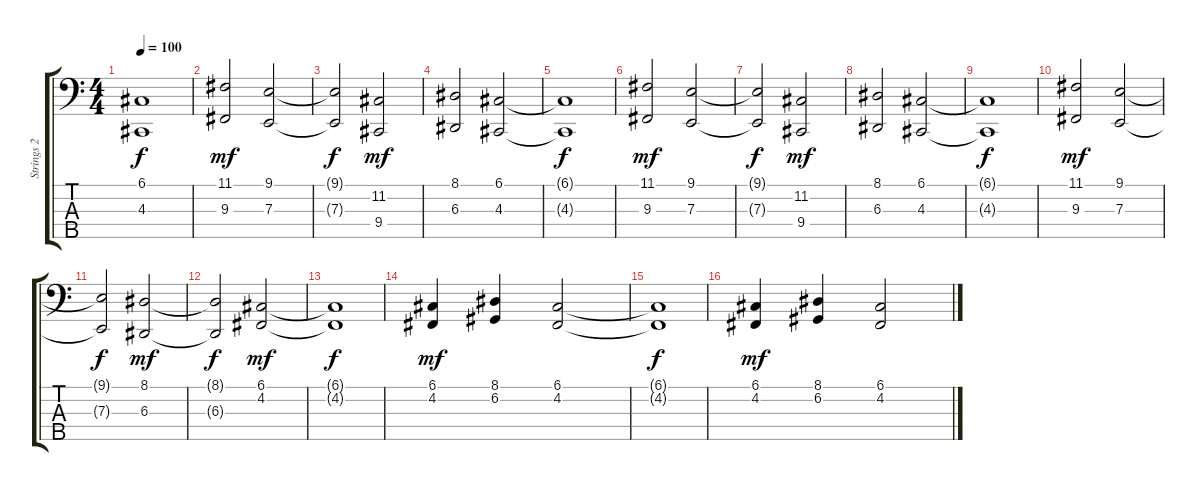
\track ("Strings 2" "Strings 2") {instrument stringensemble1}
\staff {score tabs}
\tuning (G2 D2 A1 E1 B0) {hide}
\ts (4 4)
\tempo 100
\clef f4
\ks c
(6.1{t} 4.3{t}).1{dy f} |
(11.1 9.3).2{dy mf} (9.1 7.3).2 |
(9.1{t} 7.3{t}).2{dy f} (11.2 9.4).2{dy mf} |
(8.1 6.3).2 (6.1 4.3).2 |
(6.1{t} 4.3{t}).1{dy f} |
(11.1 9.3).2{dy mf} (9.1 7.3).2 |
(9.1{t} 7.3{t}).2{dy f} (11.2 9.4).2{dy mf} |
(8.1 6.3).2 (6.1 4.3).2 |
(6.1{t} 4.3{t}).1{dy f} |
(11.1 9.3).2{dy mf} (9.1 7.3).2 |
(9.1{t} 7.3{t}).2{dy f} (8.1 6.3).2{dy mf} |
(8.1{t} 6.3{t}).2{dy f} (6.1 4.2).2{dy mf} |
(6.1{t} 4.2{t}).1{dy f} |
(6.1 4.2).4{dy mf} (8.1 6.2).4 (6.1 4.2).2 |
(6.1{t} 4.2{t}).1{dy f} |
(6.1 4.2).4{dy mf} (8.1 6.2).4 (6.1 4.2).2
